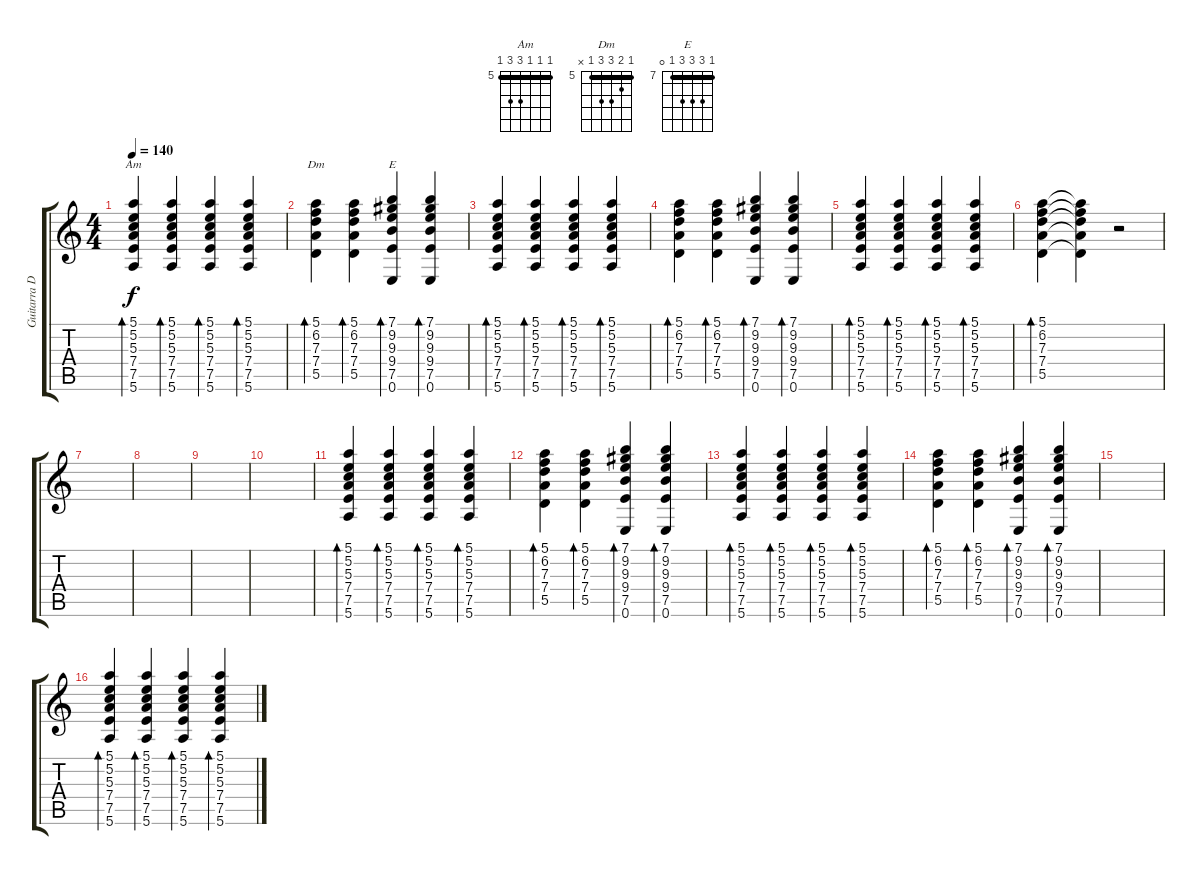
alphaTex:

\track ("Guitarra Dib Hadra" "Guitarra D") {instrument electricguitarclean}
\staff {score tabs}
\tuning (E4 B3 G3 D3 A2 E2) {hide}
\chord ("Am" 5 5 5 7 7 5) {firstfret 5 barre 5}
\chord ("Dm" 5 6 7 7 5 x) {firstfret 5 barre 5}
\chord ("E" 7 9 9 9 7 0) {firstfret 7 barre 7}
\ts (4 4)
\tempo 140
\clef g2
\ks c
(5.1 5.2 5.3 7.4 7.5 5.6).4{bd 30 ch "Am" dy f} (5.1 5.2 5.3 7.4 7.5 5.6).4{bd 30} (5.1 5.2 5.3 7.4 7.5 5.6).4{bd 30} (5.1 5.2 5.3 7.4 7.5 5.6).4{bd 30} |
(5.1 6.2 7.3 7.4 5.5).4{bd 30 ch "Dm"} (5.1 6.2 7.3 7.4 5.5).4{bd 30} (7.1 9.2 9.3 9.4 7.5 0.6).4{bd 30 ch "E"} (7.1 9.2 9.3 9.4 7.5 0.6).4{bd 30} |
(5.1 5.2 5.3 7.4 7.5 5.6).4{bd 30} (5.1 5.2 5.3 7.4 7.5 5.6).4{bd 30} (5.1 5.2 5.3 7.4 7.5 5.6).4{bd 30} (5.1 5.2 5.3 7.4 7.5 5.6).4{bd 30} |
(5.1 6.2 7.3 7.4 5.5).4{bd 30} (5.1 6.2 7.3 7.4 5.5).4{bd 30} (7.1 9.2 9.3 9.4 7.5 0.6).4{bd 30} (7.1 9.2 9.3 9.4 7.5 0.6).4{bd 30} |
(5.1 5.2 5.3 7.4 7.5 5.6).4{bd 30} (5.1 5.2 5.3 7.4 7.5 5.6).4{bd 30} (5.1 5.2 5.3 7.4 7.5 5.6).4{bd 30} (5.1 5.2 5.3 7.4 7.5 5.6).4{bd 30} |
(5.1 6.2 7.3 7.4 5.5).4{bd 30} (5.1{t} 6.2{t} 7.3{t} 7.4{t} 5.5{t}).4 r.2 |
|
|
|
|
(5.1 5.2 5.3 7.4 7.5 5.6).4{bd 30} (5.1 5.2 5.3 7.4 7.5 5.6).4{bd 30} (5.1 5.2 5.3 7.4 7.5 5.6).4{bd 30} (5.1 5.2 5.3 7.4 7.5 5.6).4{bd 30} |
(5.1 6.2 7.3 7.4 5.5).4{bd 30} (5.1 6.2 7.3 7.4 5.5).4{bd 30} (7.1 9.2 9.3 9.4 7.5 0.6).4{bd 30} (7.1 9.2 9.3 9.4 7.5 0.6).4{bd 30} |
(5.1 5.2 5.3 7.4 7.5 5.6).4{bd 30} (5.1 5.2 5.3 7.4 7.5 5.6).4{bd 30} (5.1 5.2 5.3 7.4 7.5 5.6).4{bd 30} (5.1 5.2 5.3 7.4 7.5 5.6).4{bd 30} |
(5.1 6.2 7.3 7.4 5.5).4{bd 30} (5.1 6.2 7.3 7.4 5.5).4{bd 30} (7.1 9.2 9.3 9.4 7.5 0.6).4{bd 30} (7.1 9.2 9.3 9.4 7.5 0.6).4{bd 30} |
|
(5.1 5.2 5.3 7.4 7.5 5.6).4{bd 30} (5.1 5.2 5.3 7.4 7.5 5.6).4{bd 30} (5.1 5.2 5.3 7.4 7.5 5.6).4{bd 30} (5.1 5.2 5.3 7.4 7.5 5.6).4{bd 30}
